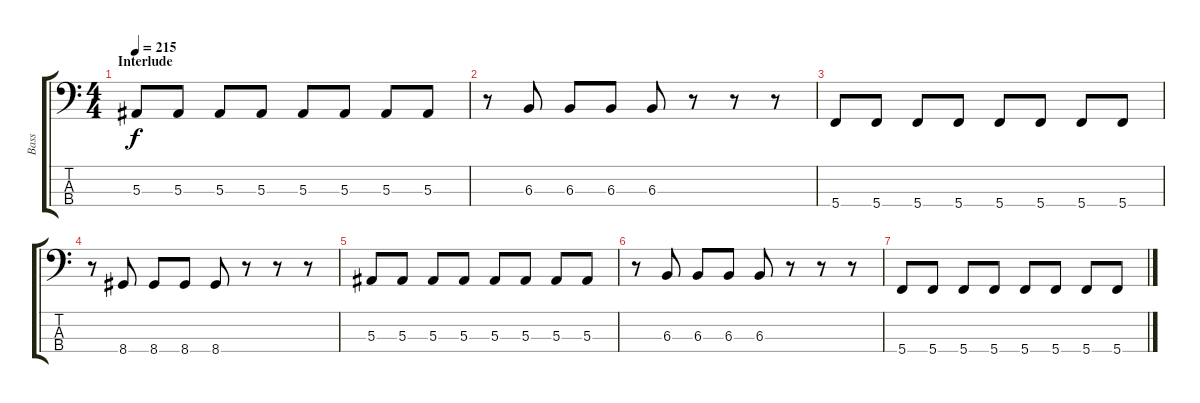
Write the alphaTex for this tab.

\track ("Bass" "Bass") {instrument electricbassfinger}
\staff {score tabs}
\tuning (Eb2 Bb1 F1 C1) {hide}
\ts (4 4)
\section ("" "Interlude")
\tempo 215
\clef f4
\ks c
5.3.8{dy f} 5.3.8 5.3.8 5.3.8 5.3.8 5.3.8 5.3.8 5.3.8 |
r.8 6.3.8 6.3.8 6.3.8 6.3.8 r.8 r.8 r.8 |
5.4.8 5.4.8 5.4.8 5.4.8 5.4.8 5.4.8 5.4.8 5.4.8 |
r.8 8.4.8 8.4.8 8.4.8 8.4.8 r.8 r.8 r.8 |
5.3.8 5.3.8 5.3.8 5.3.8 5.3.8 5.3.8 5.3.8 5.3.8 |
r.8 6.3.8 6.3.8 6.3.8 6.3.8 r.8 r.8 r.8 |
5.4.8 5.4.8 5.4.8 5.4.8 5.4.8 5.4.8 5.4.8 5.4.8
